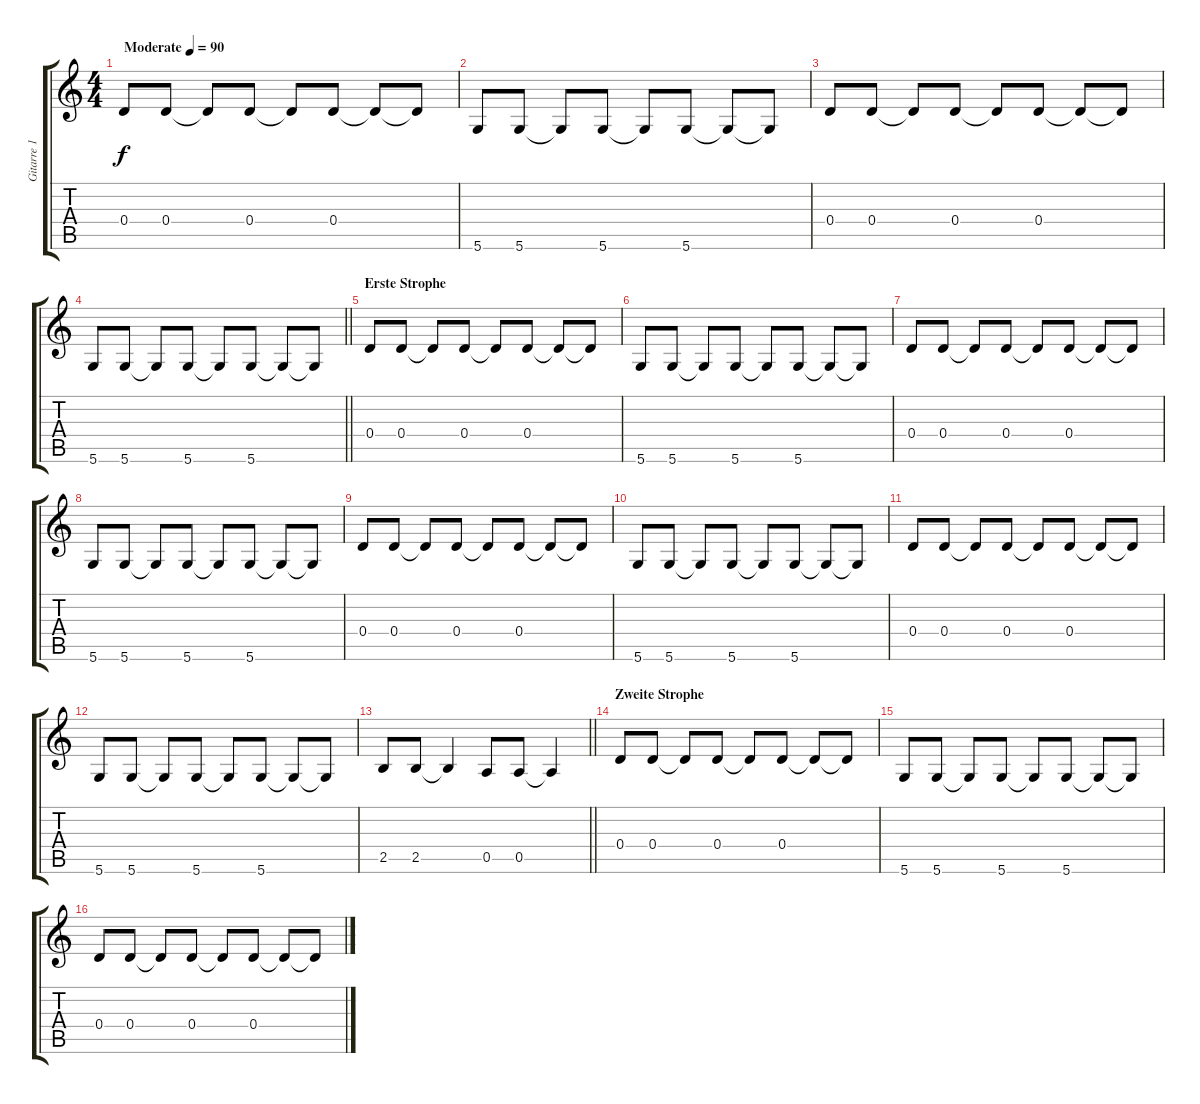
\track ("Gitarre 1" "Gitarre 1") {instrument electricguitarclean}
\staff {score tabs}
\tuning (E4 B3 G3 D3 A2 D2) {hide}
\ts (4 4)
\tempo (90 "Moderate")
\clef g2
\ks c
0.4.8{dy f instrument electricguitarclean} 0.4.8 0.4{t}.8 0.4.8 0.4{t}.8 0.4.8 0.4{t}.8 0.4{t}.8 |
5.6.8 5.6.8 5.6{t}.8 5.6.8 5.6{t}.8 5.6.8 5.6{t}.8 5.6{t}.8 |
0.4.8 0.4.8 0.4{t}.8 0.4.8 0.4{t}.8 0.4.8 0.4{t}.8 0.4{t}.8 |
\barLineRight lightlight
5.6.8 5.6.8 5.6{t}.8 5.6.8 5.6{t}.8 5.6.8 5.6{t}.8 5.6{t}.8 |
\section ("" "Erste Strophe")
0.4.8 0.4.8 0.4{t}.8 0.4.8 0.4{t}.8 0.4.8 0.4{t}.8 0.4{t}.8 |
5.6.8 5.6.8 5.6{t}.8 5.6.8 5.6{t}.8 5.6.8 5.6{t}.8 5.6{t}.8 |
0.4.8 0.4.8 0.4{t}.8 0.4.8 0.4{t}.8 0.4.8 0.4{t}.8 0.4{t}.8 |
5.6.8 5.6.8 5.6{t}.8 5.6.8 5.6{t}.8 5.6.8 5.6{t}.8 5.6{t}.8 |
0.4.8 0.4.8 0.4{t}.8 0.4.8 0.4{t}.8 0.4.8 0.4{t}.8 0.4{t}.8 |
5.6.8 5.6.8 5.6{t}.8 5.6.8 5.6{t}.8 5.6.8 5.6{t}.8 5.6{t}.8 |
0.4.8 0.4.8 0.4{t}.8 0.4.8 0.4{t}.8 0.4.8 0.4{t}.8 0.4{t}.8 |
5.6.8 5.6.8 5.6{t}.8 5.6.8 5.6{t}.8 5.6.8 5.6{t}.8 5.6{t}.8 |
\barLineRight lightlight
2.5.8 2.5.8 2.5{t}.4 0.5.8 0.5.8 0.5{t}.4 |
\section ("" "Zweite Strophe")
0.4.8 0.4.8 0.4{t}.8 0.4.8 0.4{t}.8 0.4.8 0.4{t}.8 0.4{t}.8 |
5.6.8 5.6.8 5.6{t}.8 5.6.8 5.6{t}.8 5.6.8 5.6{t}.8 5.6{t}.8 |
0.4.8 0.4.8 0.4{t}.8 0.4.8 0.4{t}.8 0.4.8 0.4{t}.8 0.4{t}.8
